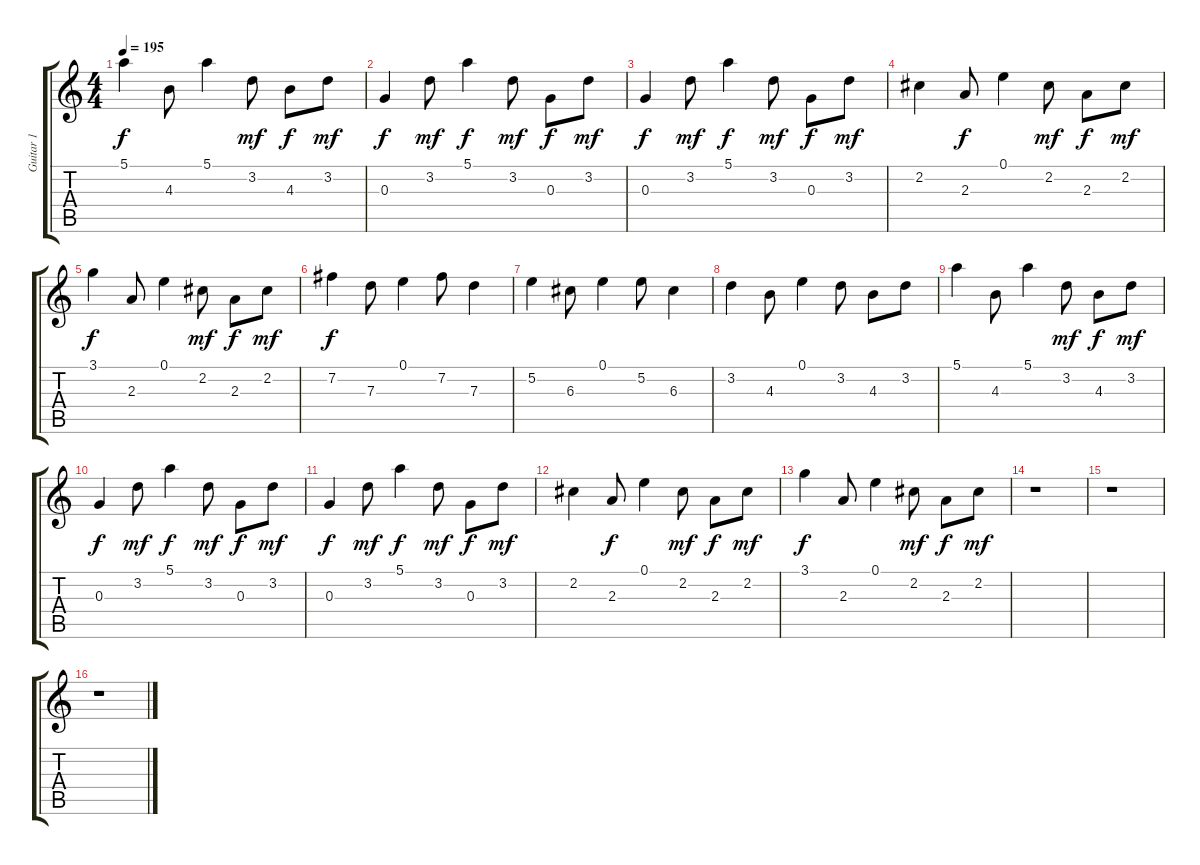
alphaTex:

\track ("Guitar 1" "Guitar 1") {instrument acousticguitarsteel}
\staff {score tabs}
\tuning (E4 B3 G3 D3 A2 E2) {hide}
\ts (4 4)
\tempo 195
\clef g2
\ks c
5.1.4{dy f} 4.3.8 5.1.4 3.2.8{dy mf} 4.3.8{dy f} 3.2.8{dy mf} |
0.3.4{dy f} 3.2.8{dy mf} 5.1.4{dy f} 3.2.8{dy mf} 0.3.8{dy f} 3.2.8{dy mf} |
0.3.4{dy f} 3.2.8{dy mf} 5.1.4{dy f} 3.2.8{dy mf} 0.3.8{dy f} 3.2.8{dy mf} |
2.2.4 2.3.8{dy f} 0.1.4 2.2.8{dy mf} 2.3.8{dy f} 2.2.8{dy mf} |
3.1.4{dy f} 2.3.8 0.1.4 2.2.8{dy mf} 2.3.8{dy f} 2.2.8{dy mf} |
7.2.4{dy f} 7.3.8 0.1.4 7.2.8 7.3.4 |
5.2.4 6.3.8 0.1.4 5.2.8 6.3.4 |
3.2.4 4.3.8 0.1.4 3.2.8 4.3.8 3.2.8 |
5.1.4 4.3.8 5.1.4 3.2.8{dy mf} 4.3.8{dy f} 3.2.8{dy mf} |
0.3.4{dy f} 3.2.8{dy mf} 5.1.4{dy f} 3.2.8{dy mf} 0.3.8{dy f} 3.2.8{dy mf} |
0.3.4{dy f} 3.2.8{dy mf} 5.1.4{dy f} 3.2.8{dy mf} 0.3.8{dy f} 3.2.8{dy mf} |
2.2.4 2.3.8{dy f} 0.1.4 2.2.8{dy mf} 2.3.8{dy f} 2.2.8{dy mf} |
3.1.4{dy f} 2.3.8 0.1.4 2.2.8{dy mf} 2.3.8{dy f} 2.2.8{dy mf} |
r.1 |
r.1 |
r.1
